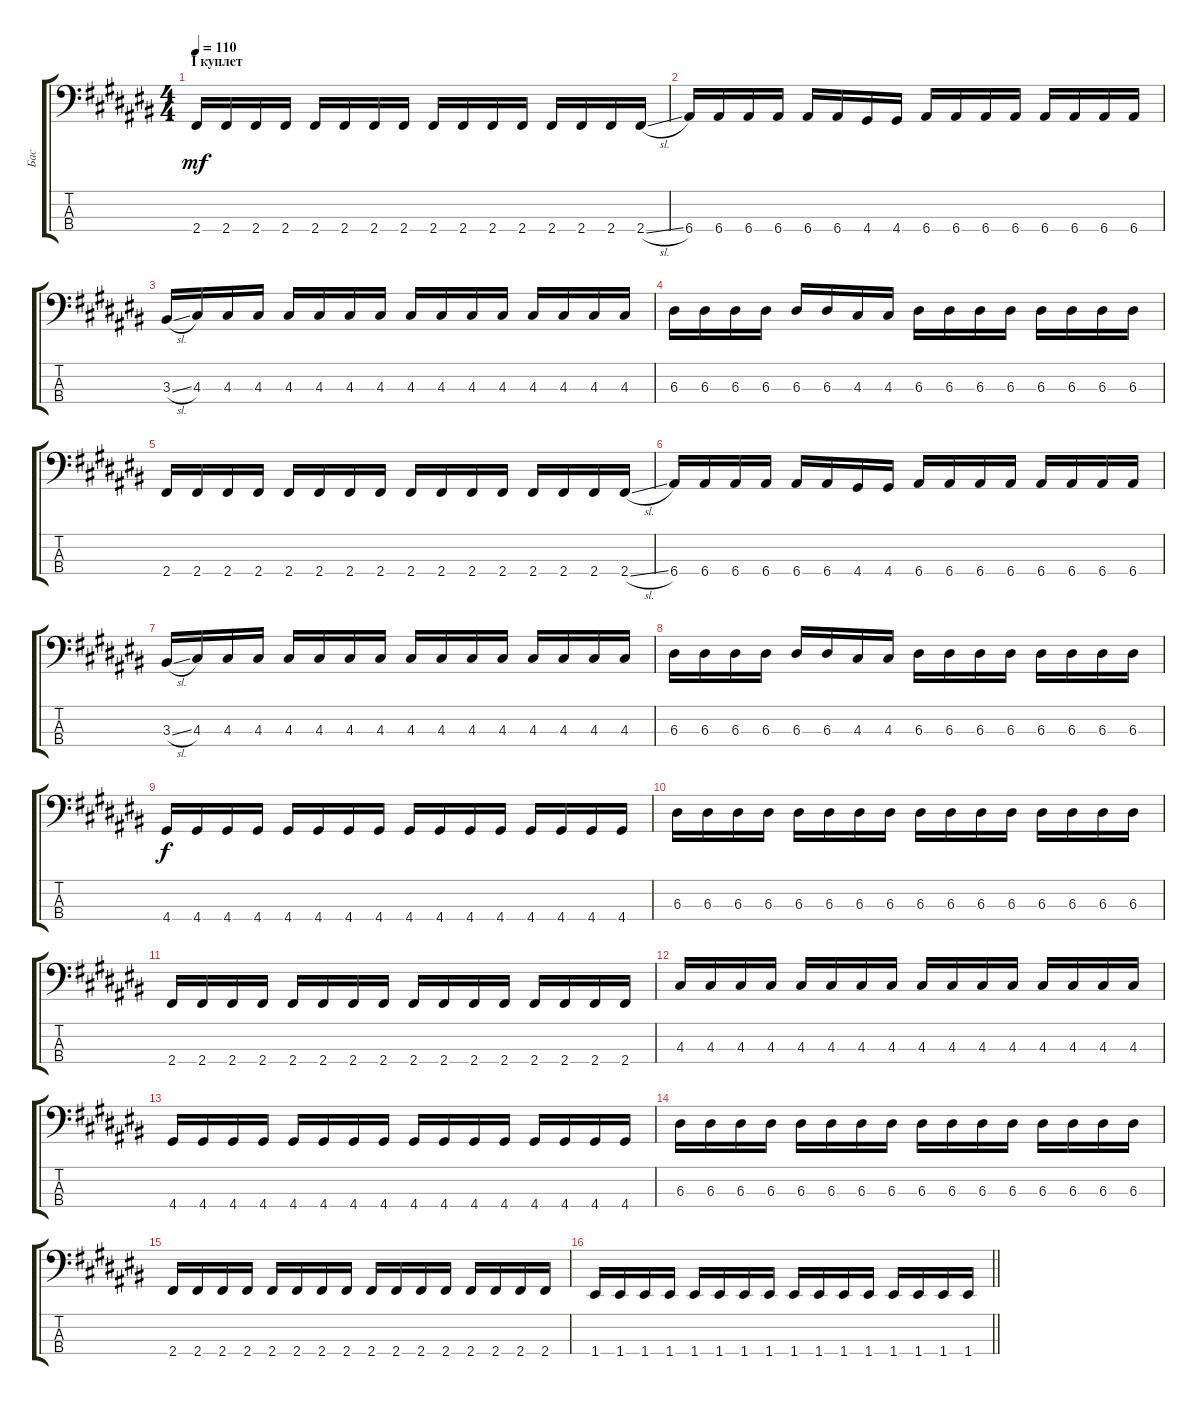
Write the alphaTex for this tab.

\track ("Бас" "Бас") {instrument electricbassfinger}
\staff {score tabs}
\tuning (G2 D2 A1 E1) {hide}
\ts (4 4)
\section ("" "I куплет")
\tempo 110
\clef f4
\ks a#minor
2.4.16{dy mf} 2.4.16 2.4.16 2.4.16 2.4.16 2.4.16 2.4.16 2.4.16 2.4.16 2.4.16 2.4.16 2.4.16 2.4.16 2.4.16 2.4.16 2.4{sl}.16 |
6.4.16 6.4.16 6.4.16 6.4.16 6.4.16 6.4.16 4.4.16 4.4.16 6.4.16 6.4.16 6.4.16 6.4.16 6.4.16 6.4.16 6.4.16 6.4.16 |
3.3{sl}.16 4.3.16 4.3.16 4.3.16 4.3.16 4.3.16 4.3.16 4.3.16 4.3.16 4.3.16 4.3.16 4.3.16 4.3.16 4.3.16 4.3.16 4.3.16 |
6.3.16 6.3.16 6.3.16 6.3.16 6.3.16 6.3.16 4.3.16 4.3.16 6.3.16 6.3.16 6.3.16 6.3.16 6.3.16 6.3.16 6.3.16 6.3.16 |
2.4.16 2.4.16 2.4.16 2.4.16 2.4.16 2.4.16 2.4.16 2.4.16 2.4.16 2.4.16 2.4.16 2.4.16 2.4.16 2.4.16 2.4.16 2.4{sl}.16 |
6.4.16 6.4.16 6.4.16 6.4.16 6.4.16 6.4.16 4.4.16 4.4.16 6.4.16 6.4.16 6.4.16 6.4.16 6.4.16 6.4.16 6.4.16 6.4.16 |
3.3{sl}.16 4.3.16 4.3.16 4.3.16 4.3.16 4.3.16 4.3.16 4.3.16 4.3.16 4.3.16 4.3.16 4.3.16 4.3.16 4.3.16 4.3.16 4.3.16 |
6.3.16 6.3.16 6.3.16 6.3.16 6.3.16 6.3.16 4.3.16 4.3.16 6.3.16 6.3.16 6.3.16 6.3.16 6.3.16 6.3.16 6.3.16 6.3.16 |
4.4.16{dy f} 4.4.16 4.4.16 4.4.16 4.4.16 4.4.16 4.4.16 4.4.16 4.4.16 4.4.16 4.4.16 4.4.16 4.4.16 4.4.16 4.4.16 4.4.16 |
6.3.16 6.3.16 6.3.16 6.3.16 6.3.16 6.3.16 6.3.16 6.3.16 6.3.16 6.3.16 6.3.16 6.3.16 6.3.16 6.3.16 6.3.16 6.3.16 |
2.4.16 2.4.16 2.4.16 2.4.16 2.4.16 2.4.16 2.4.16 2.4.16 2.4.16 2.4.16 2.4.16 2.4.16 2.4.16 2.4.16 2.4.16 2.4.16 |
4.3.16 4.3.16 4.3.16 4.3.16 4.3.16 4.3.16 4.3.16 4.3.16 4.3.16 4.3.16 4.3.16 4.3.16 4.3.16 4.3.16 4.3.16 4.3.16 |
4.4.16 4.4.16 4.4.16 4.4.16 4.4.16 4.4.16 4.4.16 4.4.16 4.4.16 4.4.16 4.4.16 4.4.16 4.4.16 4.4.16 4.4.16 4.4.16 |
6.3.16 6.3.16 6.3.16 6.3.16 6.3.16 6.3.16 6.3.16 6.3.16 6.3.16 6.3.16 6.3.16 6.3.16 6.3.16 6.3.16 6.3.16 6.3.16 |
2.4.16 2.4.16 2.4.16 2.4.16 2.4.16 2.4.16 2.4.16 2.4.16 2.4.16 2.4.16 2.4.16 2.4.16 2.4.16 2.4.16 2.4.16 2.4.16 |
\barLineRight lightlight
1.4.16 1.4.16 1.4.16 1.4.16 1.4.16 1.4.16 1.4.16 1.4.16 1.4.16 1.4.16 1.4.16 1.4.16 1.4.16 1.4.16 1.4.16 1.4.16
